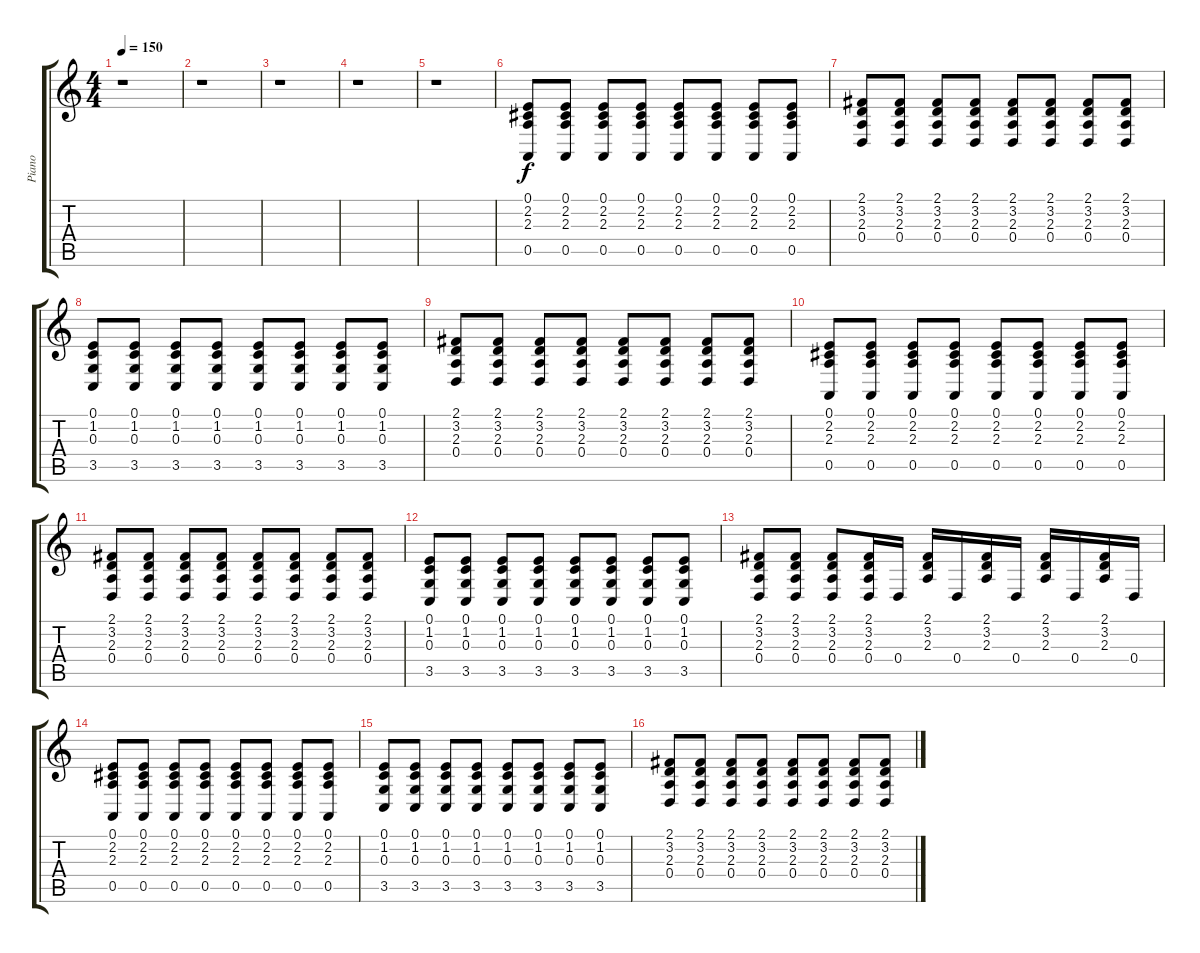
\track ("Piano" "Piano") {instrument acousticgrandpiano}
\staff {score tabs}
\tuning (E4 B3 G3 D3 A2 D2) {hide}
\ts (4 4)
\tempo 150
\clef g2
\ks c
r.1{dy f instrument acousticgrandpiano} |
r.1 |
r.1 |
r.1 |
r.1 |
(0.1 2.2 2.3 0.5).8 (0.1 2.2 2.3 0.5).8 (0.1 2.2 2.3 0.5).8 (0.1 2.2 2.3 0.5).8 (0.1 2.2 2.3 0.5).8 (0.1 2.2 2.3 0.5).8 (0.1 2.2 2.3 0.5).8 (0.1 2.2 2.3 0.5).8 |
(2.1 3.2 2.3 0.4).8 (2.1 3.2 2.3 0.4).8 (2.1 3.2 2.3 0.4).8 (2.1 3.2 2.3 0.4).8 (2.1 3.2 2.3 0.4).8 (2.1 3.2 2.3 0.4).8 (2.1 3.2 2.3 0.4).8 (2.1 3.2 2.3 0.4).8 |
(0.1 1.2 0.3 3.5).8 (0.1 1.2 0.3 3.5).8 (0.1 1.2 0.3 3.5).8 (0.1 1.2 0.3 3.5).8 (0.1 1.2 0.3 3.5).8 (0.1 1.2 0.3 3.5).8 (0.1 1.2 0.3 3.5).8 (0.1 1.2 0.3 3.5).8 |
(2.1 3.2 2.3 0.4).8 (2.1 3.2 2.3 0.4).8 (2.1 3.2 2.3 0.4).8 (2.1 3.2 2.3 0.4).8 (2.1 3.2 2.3 0.4).8 (2.1 3.2 2.3 0.4).8 (2.1 3.2 2.3 0.4).8 (2.1 3.2 2.3 0.4).8 |
(0.1 2.2 2.3 0.5).8 (0.1 2.2 2.3 0.5).8 (0.1 2.2 2.3 0.5).8 (0.1 2.2 2.3 0.5).8 (0.1 2.2 2.3 0.5).8 (0.1 2.2 2.3 0.5).8 (0.1 2.2 2.3 0.5).8 (0.1 2.2 2.3 0.5).8 |
(2.1 3.2 2.3 0.4).8 (2.1 3.2 2.3 0.4).8 (2.1 3.2 2.3 0.4).8 (2.1 3.2 2.3 0.4).8 (2.1 3.2 2.3 0.4).8 (2.1 3.2 2.3 0.4).8 (2.1 3.2 2.3 0.4).8 (2.1 3.2 2.3 0.4).8 |
(0.1 1.2 0.3 3.5).8 (0.1 1.2 0.3 3.5).8 (0.1 1.2 0.3 3.5).8 (0.1 1.2 0.3 3.5).8 (0.1 1.2 0.3 3.5).8 (0.1 1.2 0.3 3.5).8 (0.1 1.2 0.3 3.5).8 (0.1 1.2 0.3 3.5).8 |
(2.1 3.2 2.3 0.4).8 (2.1 3.2 2.3 0.4).8 (2.1 3.2 2.3 0.4).8 (2.1 3.2 2.3 0.4).16 0.4.16 (2.1 3.2 2.3).16 0.4.16 (2.1 3.2 2.3).16 0.4.16 (2.1 3.2 2.3).16 0.4.16 (2.1 3.2 2.3).16 0.4.16 |
(0.1 2.2 2.3 0.5).8 (0.1 2.2 2.3 0.5).8 (0.1 2.2 2.3 0.5).8 (0.1 2.2 2.3 0.5).8 (0.1 2.2 2.3 0.5).8 (0.1 2.2 2.3 0.5).8 (0.1 2.2 2.3 0.5).8 (0.1 2.2 2.3 0.5).8 |
(0.1 1.2 0.3 3.5).8 (0.1 1.2 0.3 3.5).8 (0.1 1.2 0.3 3.5).8 (0.1 1.2 0.3 3.5).8 (0.1 1.2 0.3 3.5).8 (0.1 1.2 0.3 3.5).8 (0.1 1.2 0.3 3.5).8 (0.1 1.2 0.3 3.5).8 |
(2.1 3.2 2.3 0.4).8 (2.1 3.2 2.3 0.4).8 (2.1 3.2 2.3 0.4).8 (2.1 3.2 2.3 0.4).8 (2.1 3.2 2.3 0.4).8 (2.1 3.2 2.3 0.4).8 (2.1 3.2 2.3 0.4).8 (2.1 3.2 2.3 0.4).8
